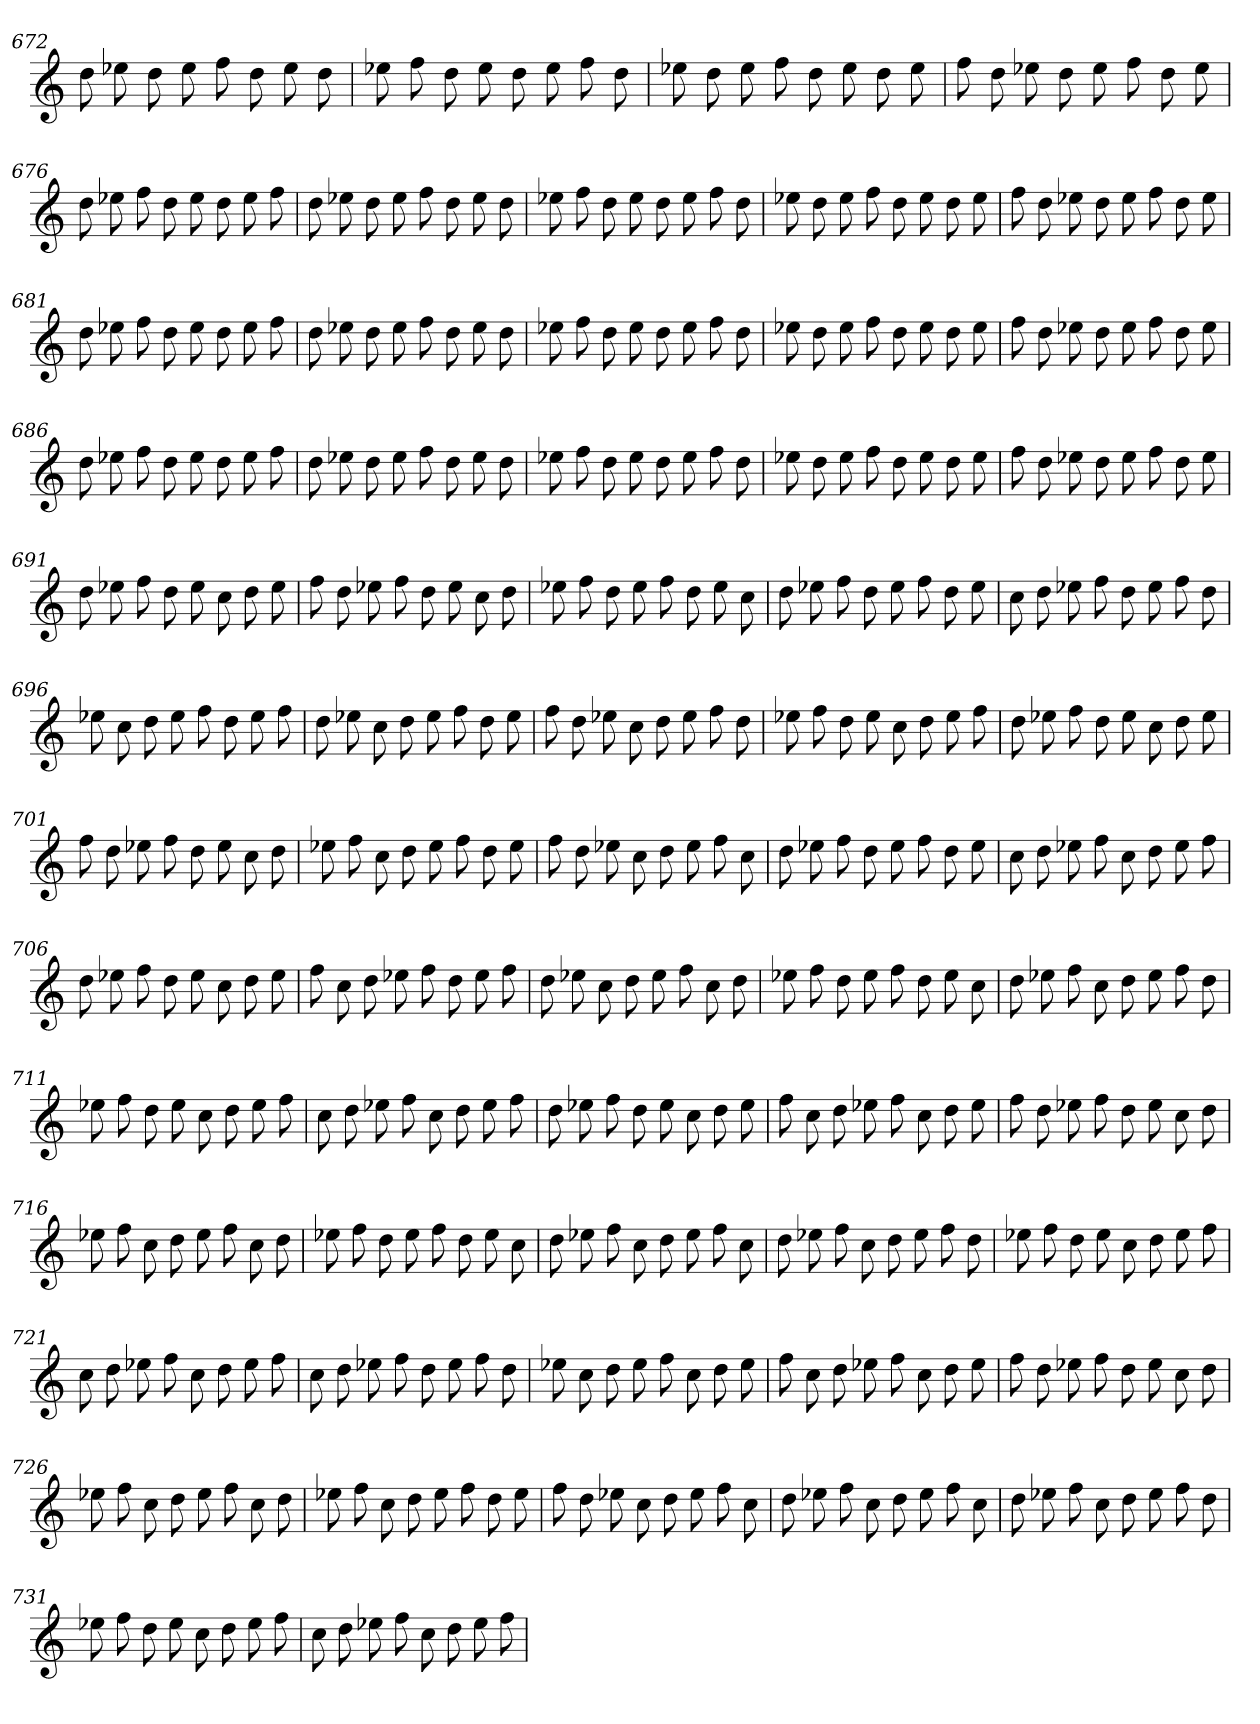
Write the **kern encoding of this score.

**kern
*part1
*staff1
=672
8dd
8ee-X
8dd
8ee-
8ff
8dd
8ee-
8dd
=673
8ee-X
8ff
8dd
8ee-
8dd
8ee-
8ff
8dd
=674
8ee-X
8dd
8ee-
8ff
8dd
8ee-
8dd
8ee-
=675
8ff
8dd
8ee-X
8dd
8ee-
8ff
8dd
8ee-
=676
8dd
8ee-X
8ff
8dd
8ee-
8dd
8ee-
8ff
=677
8dd
8ee-X
8dd
8ee-
8ff
8dd
8ee-
8dd
=678
8ee-X
8ff
8dd
8ee-
8dd
8ee-
8ff
8dd
=679
8ee-X
8dd
8ee-
8ff
8dd
8ee-
8dd
8ee-
=680
8ff
8dd
8ee-X
8dd
8ee-
8ff
8dd
8ee-
=681
8dd
8ee-X
8ff
8dd
8ee-
8dd
8ee-
8ff
=682
8dd
8ee-X
8dd
8ee-
8ff
8dd
8ee-
8dd
=683
8ee-X
8ff
8dd
8ee-
8dd
8ee-
8ff
8dd
=684
8ee-X
8dd
8ee-
8ff
8dd
8ee-
8dd
8ee-
=685
8ff
8dd
8ee-X
8dd
8ee-
8ff
8dd
8ee-
=686
8dd
8ee-X
8ff
8dd
8ee-
8dd
8ee-
8ff
=687
8dd
8ee-X
8dd
8ee-
8ff
8dd
8ee-
8dd
=688
8ee-X
8ff
8dd
8ee-
8dd
8ee-
8ff
8dd
=689
8ee-X
8dd
8ee-
8ff
8dd
8ee-
8dd
8ee-
=690
8ff
8dd
8ee-X
8dd
8ee-
8ff
8dd
8ee-
=691
8dd
8ee-X
8ff
8dd
8ee-
8cc
8dd
8ee-
=692
8ff
8dd
8ee-X
8ff
8dd
8ee-
8cc
8dd
=693
8ee-X
8ff
8dd
8ee-
8ff
8dd
8ee-
8cc
=694
8dd
8ee-X
8ff
8dd
8ee-
8ff
8dd
8ee-
=695
8cc
8dd
8ee-X
8ff
8dd
8ee-
8ff
8dd
=696
8ee-X
8cc
8dd
8ee-
8ff
8dd
8ee-
8ff
=697
8dd
8ee-X
8cc
8dd
8ee-
8ff
8dd
8ee-
=698
8ff
8dd
8ee-X
8cc
8dd
8ee-
8ff
8dd
=699
8ee-X
8ff
8dd
8ee-
8cc
8dd
8ee-
8ff
=700
8dd
8ee-X
8ff
8dd
8ee-
8cc
8dd
8ee-
=701
8ff
8dd
8ee-X
8ff
8dd
8ee-
8cc
8dd
=702
8ee-X
8ff
8cc
8dd
8ee-
8ff
8dd
8ee-
=703
8ff
8dd
8ee-X
8cc
8dd
8ee-
8ff
8cc
=704
8dd
8ee-X
8ff
8dd
8ee-
8ff
8dd
8ee-
=705
8cc
8dd
8ee-X
8ff
8cc
8dd
8ee-
8ff
=706
8dd
8ee-X
8ff
8dd
8ee-
8cc
8dd
8ee-
=707
8ff
8cc
8dd
8ee-X
8ff
8dd
8ee-
8ff
=708
8dd
8ee-X
8cc
8dd
8ee-
8ff
8cc
8dd
=709
8ee-X
8ff
8dd
8ee-
8ff
8dd
8ee-
8cc
=710
8dd
8ee-X
8ff
8cc
8dd
8ee-
8ff
8dd
=711
8ee-X
8ff
8dd
8ee-
8cc
8dd
8ee-
8ff
=712
8cc
8dd
8ee-X
8ff
8cc
8dd
8ee-
8ff
=713
8dd
8ee-X
8ff
8dd
8ee-
8cc
8dd
8ee-
=714
8ff
8cc
8dd
8ee-X
8ff
8cc
8dd
8ee-
=715
8ff
8dd
8ee-X
8ff
8dd
8ee-
8cc
8dd
=716
8ee-X
8ff
8cc
8dd
8ee-
8ff
8cc
8dd
=717
8ee-X
8ff
8dd
8ee-
8ff
8dd
8ee-
8cc
=718
8dd
8ee-X
8ff
8cc
8dd
8ee-
8ff
8cc
=719
8dd
8ee-X
8ff
8cc
8dd
8ee-
8ff
8dd
=720
8ee-X
8ff
8dd
8ee-
8cc
8dd
8ee-
8ff
=721
8cc
8dd
8ee-X
8ff
8cc
8dd
8ee-
8ff
=722
8cc
8dd
8ee-X
8ff
8dd
8ee-
8ff
8dd
=723
8ee-X
8cc
8dd
8ee-
8ff
8cc
8dd
8ee-
=724
8ff
8cc
8dd
8ee-X
8ff
8cc
8dd
8ee-
=725
8ff
8dd
8ee-X
8ff
8dd
8ee-
8cc
8dd
=726
8ee-X
8ff
8cc
8dd
8ee-
8ff
8cc
8dd
=727
8ee-X
8ff
8cc
8dd
8ee-
8ff
8dd
8ee-
=728
8ff
8dd
8ee-X
8cc
8dd
8ee-
8ff
8cc
=729
8dd
8ee-X
8ff
8cc
8dd
8ee-
8ff
8cc
=730
8dd
8ee-X
8ff
8cc
8dd
8ee-
8ff
8dd
=731
8ee-X
8ff
8dd
8ee-
8cc
8dd
8ee-
8ff
=732
8cc
8dd
8ee-X
8ff
8cc
8dd
8ee-
8ff
=
*-
